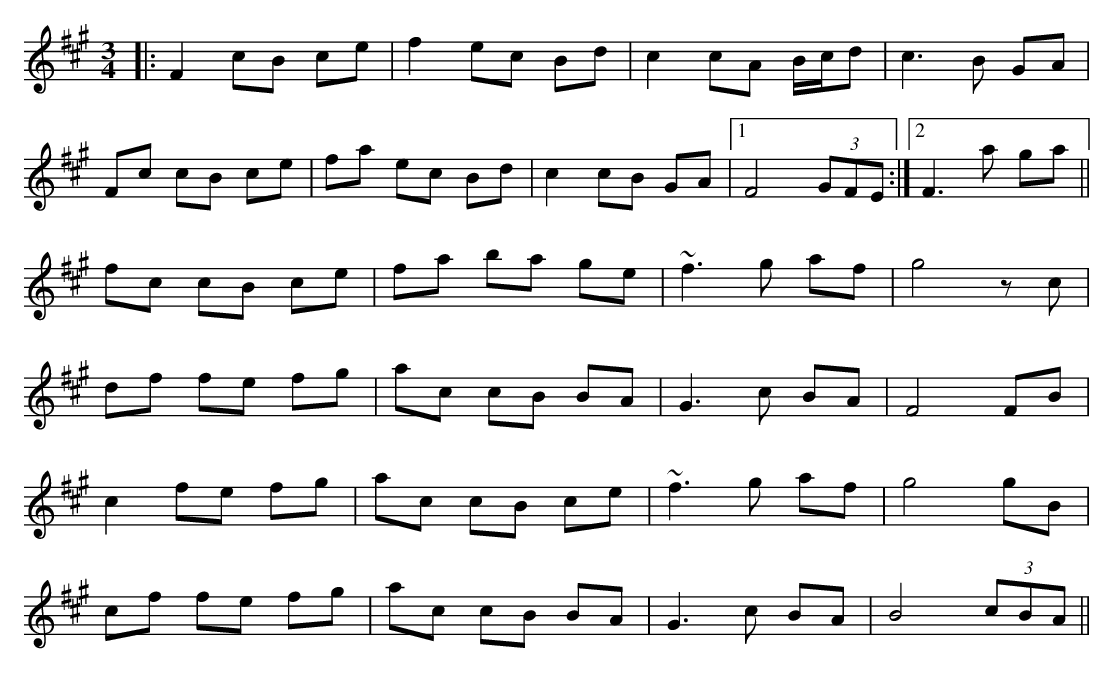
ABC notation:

X:1
M:3/4
K:A
|:F2 cB ce|f2 ec Bd|c2 cA B/c/d|c3B GA|
Fc cB ce|fa ec Bd|c2 cB GA|1 F4 (3GFE:|2 F3a ga||
fc cB ce|fa ba ge|~f3 g af|g4 zc|
df fe fg|ac cB BA|G3 c BA|F4FB|
c2 fe fg|ac cB ce|~f3 g af|g4gB|
cf fe fg|ac cB BA|G3 c BA|B4 (3cBA||
